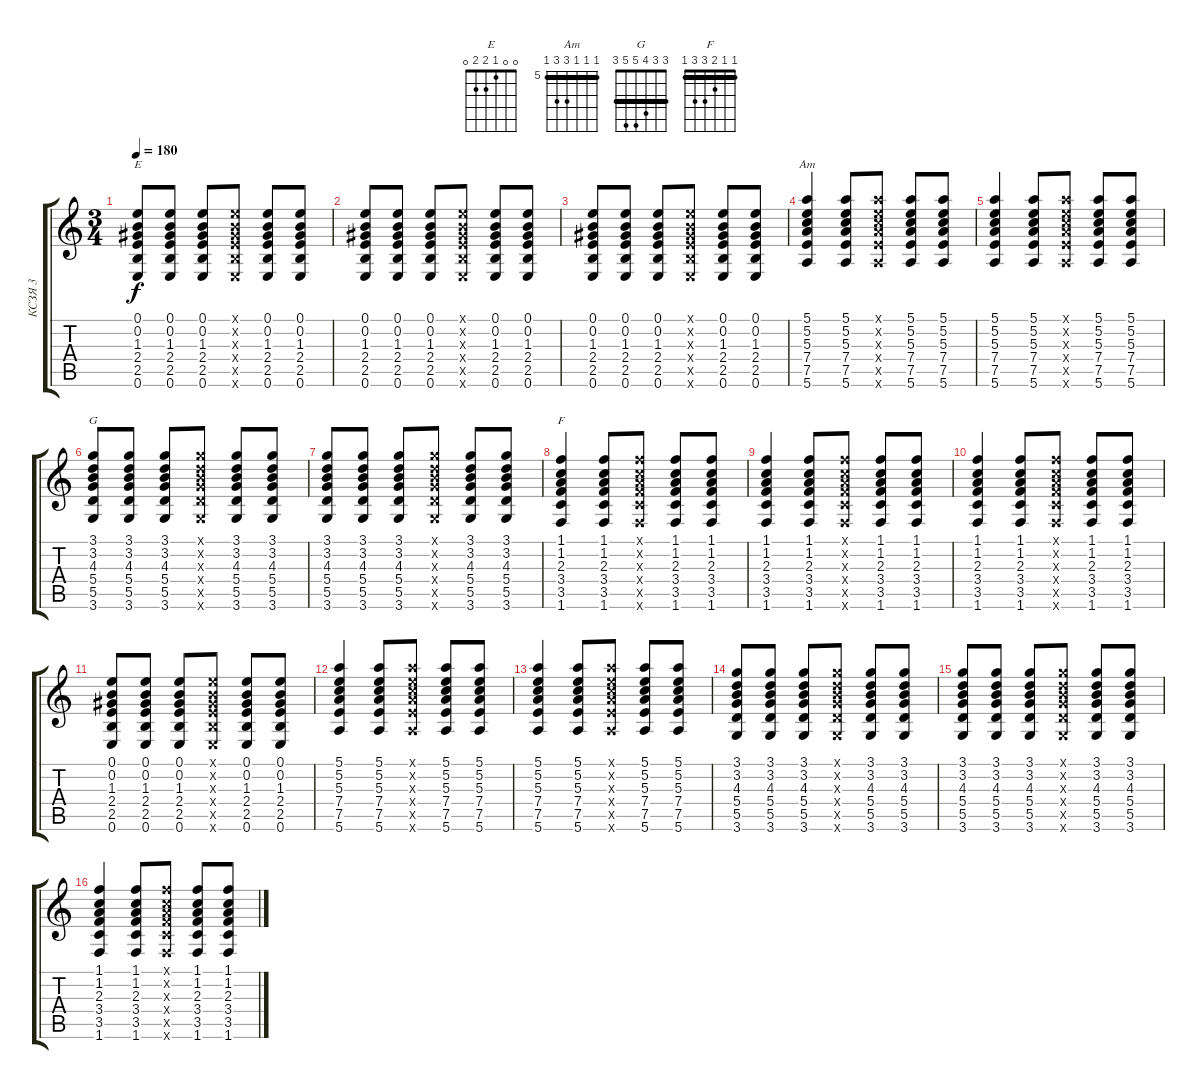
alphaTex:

\track ("КСЗЯ 3" "КСЗЯ 3") {instrument acousticguitarnylon}
\staff {score tabs}
\tuning (E4 B3 G3 D3 A2 E2) {hide}
\chord ("E" 0 0 1 2 2 0)
\chord ("Am" 5 5 5 7 7 5) {firstfret 5 barre 5}
\chord ("G" 3 3 4 5 5 3) {barre 3}
\chord ("F" 1 1 2 3 3 1) {barre 1}
\ts (3 4)
\tempo 180
\clef g2
\ks c
(0.1 0.2 1.3 2.4 2.5 0.6).8{ch "E" dy f} (0.1 0.2 1.3 2.4 2.5 0.6).8 (0.1 0.2 1.3 2.4 2.5 0.6).8 (0.1{x} 0.2{x} 1.3{x} 2.4{x} 2.5{x} 0.6{x}).8 (0.1 0.2 1.3 2.4 2.5 0.6).8 (0.1 0.2 1.3 2.4 2.5 0.6).8 |
(0.1 0.2 1.3 2.4 2.5 0.6).8 (0.1 0.2 1.3 2.4 2.5 0.6).8 (0.1 0.2 1.3 2.4 2.5 0.6).8 (0.1{x} 0.2{x} 1.3{x} 2.4{x} 2.5{x} 0.6{x}).8 (0.1 0.2 1.3 2.4 2.5 0.6).8 (0.1 0.2 1.3 2.4 2.5 0.6).8 |
(0.1 0.2 1.3 2.4 2.5 0.6).8 (0.1 0.2 1.3 2.4 2.5 0.6).8 (0.1 0.2 1.3 2.4 2.5 0.6).8 (0.1{x} 0.2{x} 1.3{x} 2.4{x} 2.5{x} 0.6{x}).8 (0.1 0.2 1.3 2.4 2.5 0.6).8 (0.1 0.2 1.3 2.4 2.5 0.6).8 |
(5.1 5.2 5.3 7.4 7.5 5.6).4{ch "Am"} (5.1 5.2 5.3 7.4 7.5 5.6).8 (5.1{x} 5.2{x} 5.3{x} 7.4{x} 7.5{x} 5.6{x}).8 (5.1 5.2 5.3 7.4 7.5 5.6).8 (5.1 5.2 5.3 7.4 7.5 5.6).8 |
(5.1 5.2 5.3 7.4 7.5 5.6).4 (5.1 5.2 5.3 7.4 7.5 5.6).8 (5.1{x} 5.2{x} 5.3{x} 7.4{x} 7.5{x} 5.6{x}).8 (5.1 5.2 5.3 7.4 7.5 5.6).8 (5.1 5.2 5.3 7.4 7.5 5.6).8 |
(3.1 3.2 4.3 5.4 5.5 3.6).8{ch "G"} (3.1 3.2 4.3 5.4 5.5 3.6).8 (3.1 3.2 4.3 5.4 5.5 3.6).8 (3.1{x} 3.2{x} 4.3{x} 5.4{x} 5.5{x} 3.6{x}).8 (3.1 3.2 4.3 5.4 5.5 3.6).8 (3.1 3.2 4.3 5.4 5.5 3.6).8 |
(3.1 3.2 4.3 5.4 5.5 3.6).8 (3.1 3.2 4.3 5.4 5.5 3.6).8 (3.1 3.2 4.3 5.4 5.5 3.6).8 (3.1{x} 3.2{x} 4.3{x} 5.4{x} 5.5{x} 3.6{x}).8 (3.1 3.2 4.3 5.4 5.5 3.6).8 (3.1 3.2 4.3 5.4 5.5 3.6).8 |
(1.1 1.2 2.3 3.4 3.5 1.6).4{ch "F"} (1.1 1.2 2.3 3.4 3.5 1.6).8 (1.1{x} 1.2{x} 2.3{x} 3.4{x} 3.5{x} 1.6{x}).8 (1.1 1.2 2.3 3.4 3.5 1.6).8 (1.1 1.2 2.3 3.4 3.5 1.6).8 |
(1.1 1.2 2.3 3.4 3.5 1.6).4 (1.1 1.2 2.3 3.4 3.5 1.6).8 (1.1{x} 1.2{x} 2.3{x} 3.4{x} 3.5{x} 1.6{x}).8 (1.1 1.2 2.3 3.4 3.5 1.6).8 (1.1 1.2 2.3 3.4 3.5 1.6).8 |
(1.1 1.2 2.3 3.4 3.5 1.6).4 (1.1 1.2 2.3 3.4 3.5 1.6).8 (1.1{x} 1.2{x} 2.3{x} 3.4{x} 3.5{x} 1.6{x}).8 (1.1 1.2 2.3 3.4 3.5 1.6).8 (1.1 1.2 2.3 3.4 3.5 1.6).8 |
(0.1 0.2 1.3 2.4 2.5 0.6).8 (0.1 0.2 1.3 2.4 2.5 0.6).8 (0.1 0.2 1.3 2.4 2.5 0.6).8 (0.1{x} 0.2{x} 1.3{x} 2.4{x} 2.5{x} 0.6{x}).8 (0.1 0.2 1.3 2.4 2.5 0.6).8 (0.1 0.2 1.3 2.4 2.5 0.6).8 |
(5.1 5.2 5.3 7.4 7.5 5.6).4 (5.1 5.2 5.3 7.4 7.5 5.6).8 (5.1{x} 5.2{x} 5.3{x} 7.4{x} 7.5{x} 5.6{x}).8 (5.1 5.2 5.3 7.4 7.5 5.6).8 (5.1 5.2 5.3 7.4 7.5 5.6).8 |
(5.1 5.2 5.3 7.4 7.5 5.6).4 (5.1 5.2 5.3 7.4 7.5 5.6).8 (5.1{x} 5.2{x} 5.3{x} 7.4{x} 7.5{x} 5.6{x}).8 (5.1 5.2 5.3 7.4 7.5 5.6).8 (5.1 5.2 5.3 7.4 7.5 5.6).8 |
(3.1 3.2 4.3 5.4 5.5 3.6).8 (3.1 3.2 4.3 5.4 5.5 3.6).8 (3.1 3.2 4.3 5.4 5.5 3.6).8 (3.1{x} 3.2{x} 4.3{x} 5.4{x} 5.5{x} 3.6{x}).8 (3.1 3.2 4.3 5.4 5.5 3.6).8 (3.1 3.2 4.3 5.4 5.5 3.6).8 |
(3.1 3.2 4.3 5.4 5.5 3.6).8 (3.1 3.2 4.3 5.4 5.5 3.6).8 (3.1 3.2 4.3 5.4 5.5 3.6).8 (3.1{x} 3.2{x} 4.3{x} 5.4{x} 5.5{x} 3.6{x}).8 (3.1 3.2 4.3 5.4 5.5 3.6).8 (3.1 3.2 4.3 5.4 5.5 3.6).8 |
(1.1 1.2 2.3 3.4 3.5 1.6).4 (1.1 1.2 2.3 3.4 3.5 1.6).8 (1.1{x} 1.2{x} 2.3{x} 3.4{x} 3.5{x} 1.6{x}).8 (1.1 1.2 2.3 3.4 3.5 1.6).8 (1.1 1.2 2.3 3.4 3.5 1.6).8
